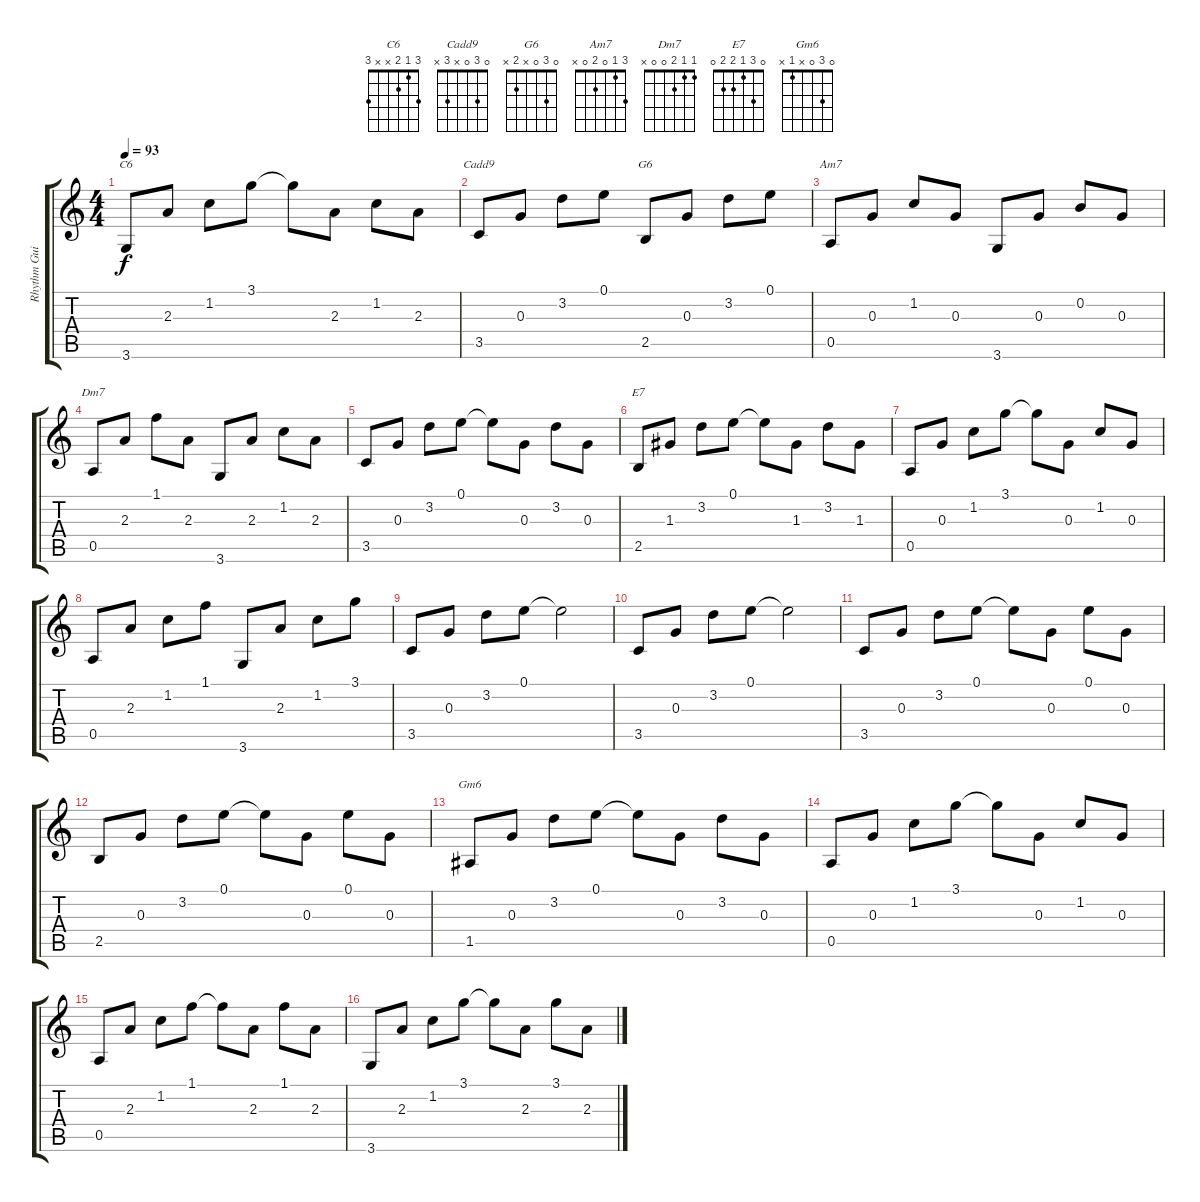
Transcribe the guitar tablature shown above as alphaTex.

\track ("Rhythm Guitar" "Rhythm Gui") {instrument acousticguitarsteel}
\staff {score tabs}
\tuning (E4 B3 G3 D3 A2 E2) {hide}
\chord ("C6" 3 1 2 x x 3)
\chord ("Cadd9" 0 3 0 x 3 x)
\chord ("G6" 0 3 0 x 2 x)
\chord ("Am7" 3 1 0 2 0 x)
\chord ("Dm7" 1 1 2 0 0 x)
\chord ("E7" 0 3 1 2 2 0)
\chord ("Gm6" 0 3 0 x 1 x)
\ts (4 4)
\tempo 93
\clef g2
\ks c
3.6.8{ch "C6" dy f} 2.3.8 1.2.8 3.1.8 3.1{t}.8 2.3.8 1.2.8 2.3.8 |
3.5.8{ch "Cadd9"} 0.3.8 3.2.8 0.1.8 2.5.8{ch "G6"} 0.3.8 3.2.8 0.1.8 |
0.5.8{ch "Am7"} 0.3.8 1.2.8 0.3.8 3.6.8 0.3.8 0.2.8 0.3.8 |
0.5.8{ch "Dm7"} 2.3.8 1.1.8 2.3.8 3.6.8 2.3.8 1.2.8 2.3.8 |
3.5.8 0.3.8 3.2.8 0.1.8 0.1{t}.8 0.3.8 3.2.8 0.3.8 |
2.5.8{ch "E7"} 1.3.8 3.2.8 0.1.8 0.1{t}.8 1.3.8 3.2.8 1.3.8 |
0.5.8 0.3.8 1.2.8 3.1.8 3.1{t}.8 0.3.8 1.2.8 0.3.8 |
0.5.8 2.3.8 1.2.8 1.1.8 3.6.8 2.3.8 1.2.8 3.1.8 |
3.5.8 0.3.8 3.2.8 0.1.8 0.1{t}.2 |
3.5.8 0.3.8 3.2.8 0.1.8 0.1{t}.2 |
3.5.8 0.3.8 3.2.8 0.1.8 0.1{t}.8 0.3.8 0.1.8 0.3.8 |
2.5.8 0.3.8 3.2.8 0.1.8 0.1{t}.8 0.3.8 0.1.8 0.3.8 |
1.5.8{ch "Gm6"} 0.3.8 3.2.8 0.1.8 0.1{t}.8 0.3.8 3.2.8 0.3.8 |
0.5.8 0.3.8 1.2.8 3.1.8 3.1{t}.8 0.3.8 1.2.8 0.3.8 |
0.5.8 2.3.8 1.2.8 1.1.8 1.1{t}.8 2.3.8 1.1.8 2.3.8 |
3.6.8 2.3.8 1.2.8 3.1.8 3.1{t}.8 2.3.8 3.1.8 2.3.8
